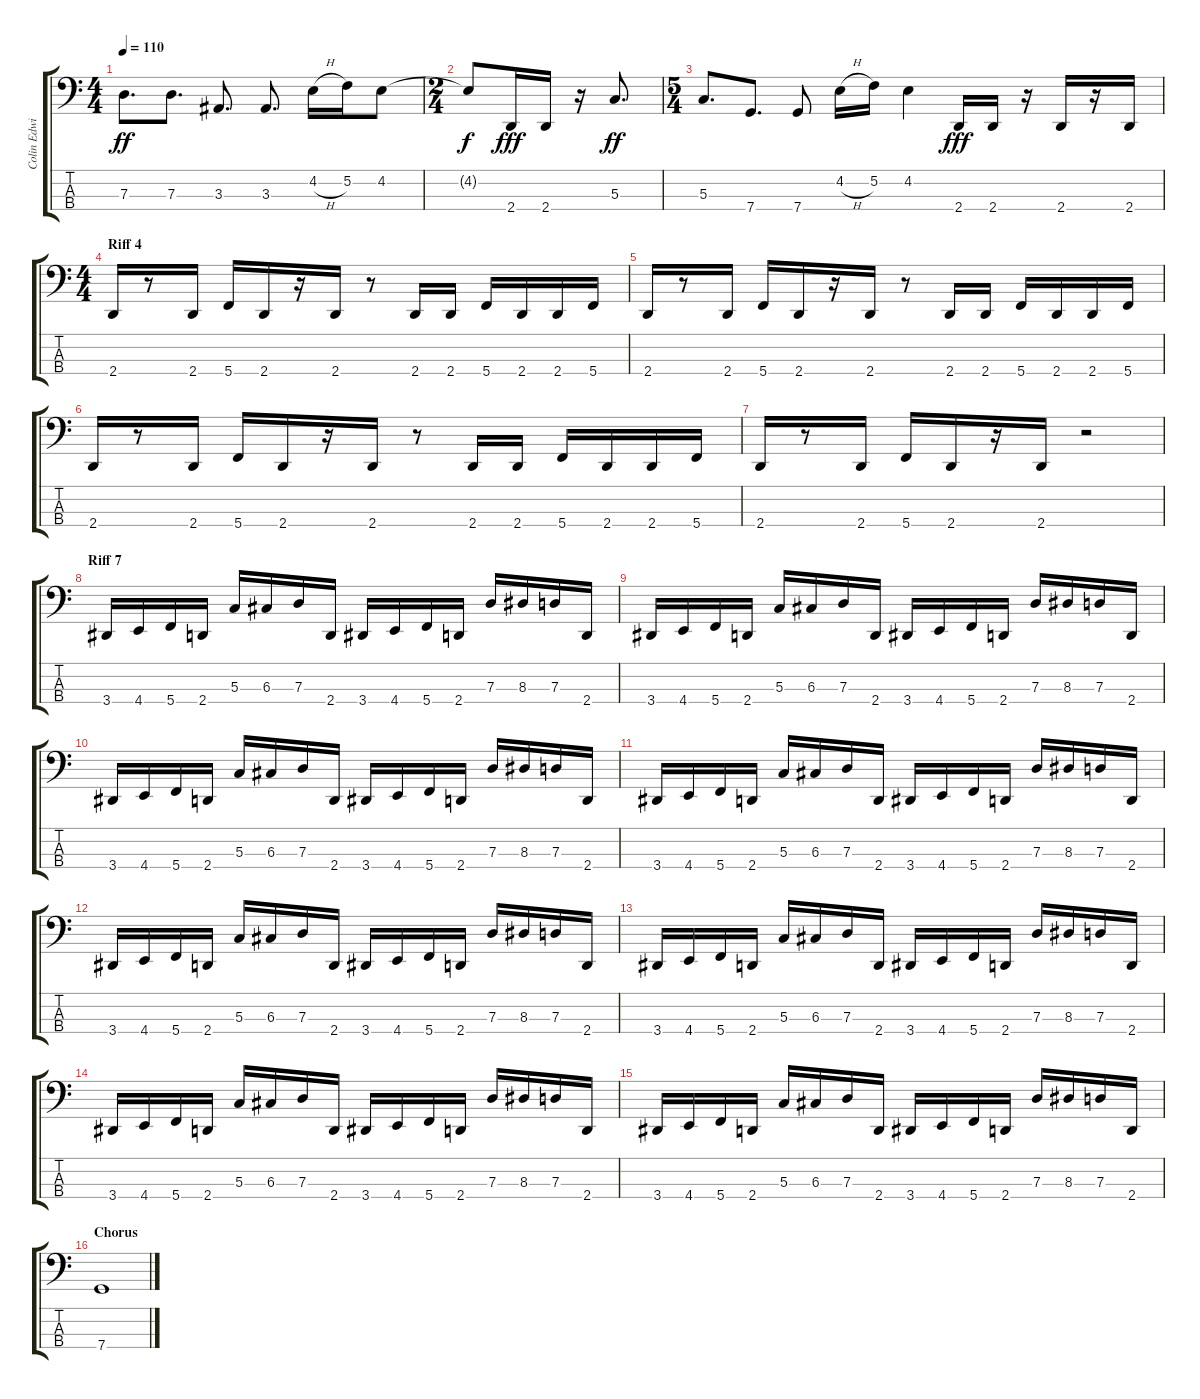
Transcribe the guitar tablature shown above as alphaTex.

\track ("Colin Edwin - Bass" "Colin Edwi") {instrument electricbassfinger}
\staff {score tabs}
\tuning (F2 C2 G1 C1) {hide}
\ts (4 4)
\tempo 110
\clef f4
\ks c
7.3.8{d dy ff} 7.3.8{d} 3.3.8{d} 3.3.8{d} 4.2{h}.16 5.2.16 4.2.8 |
\ts (2 4)
4.2{t}.8{dy f} 2.4.16{dy fff} 2.4.16 r.16 5.3.8{d dy ff} |
\ts (5 4)
5.3.8{d} 7.4.8{d} 7.4.8 4.2{h}.16 5.2.16 4.2.4 2.4.16{dy fff} 2.4.16 r.16 2.4.16 r.16 2.4.16 |
\ts (4 4)
\section ("" "Riff 4")
2.4.16 r.8 2.4.16 5.4.16 2.4.16 r.16 2.4.16 r.8 2.4.16 2.4.16 5.4.16 2.4.16 2.4.16 5.4.16 |
2.4.16 r.8 2.4.16 5.4.16 2.4.16 r.16 2.4.16 r.8 2.4.16 2.4.16 5.4.16 2.4.16 2.4.16 5.4.16 |
2.4.16 r.8 2.4.16 5.4.16 2.4.16 r.16 2.4.16 r.8 2.4.16 2.4.16 5.4.16 2.4.16 2.4.16 5.4.16 |
2.4.16 r.8 2.4.16 5.4.16 2.4.16 r.16 2.4.16 r.2 |
\section ("" "Riff 7")
3.4.16 4.4.16 5.4.16 2.4.16 5.3.16 6.3.16 7.3.16 2.4.16 3.4.16 4.4.16 5.4.16 2.4.16 7.3.16 8.3.16 7.3.16 2.4.16 |
3.4.16 4.4.16 5.4.16 2.4.16 5.3.16 6.3.16 7.3.16 2.4.16 3.4.16 4.4.16 5.4.16 2.4.16 7.3.16 8.3.16 7.3.16 2.4.16 |
3.4.16 4.4.16 5.4.16 2.4.16 5.3.16 6.3.16 7.3.16 2.4.16 3.4.16 4.4.16 5.4.16 2.4.16 7.3.16 8.3.16 7.3.16 2.4.16 |
3.4.16 4.4.16 5.4.16 2.4.16 5.3.16 6.3.16 7.3.16 2.4.16 3.4.16 4.4.16 5.4.16 2.4.16 7.3.16 8.3.16 7.3.16 2.4.16 |
3.4.16 4.4.16 5.4.16 2.4.16 5.3.16 6.3.16 7.3.16 2.4.16 3.4.16 4.4.16 5.4.16 2.4.16 7.3.16 8.3.16 7.3.16 2.4.16 |
3.4.16 4.4.16 5.4.16 2.4.16 5.3.16 6.3.16 7.3.16 2.4.16 3.4.16 4.4.16 5.4.16 2.4.16 7.3.16 8.3.16 7.3.16 2.4.16 |
3.4.16 4.4.16 5.4.16 2.4.16 5.3.16 6.3.16 7.3.16 2.4.16 3.4.16 4.4.16 5.4.16 2.4.16 7.3.16 8.3.16 7.3.16 2.4.16 |
3.4.16 4.4.16 5.4.16 2.4.16 5.3.16 6.3.16 7.3.16 2.4.16 3.4.16 4.4.16 5.4.16 2.4.16 7.3.16 8.3.16 7.3.16 2.4.16 |
\section ("" "Chorus")
7.4.1
